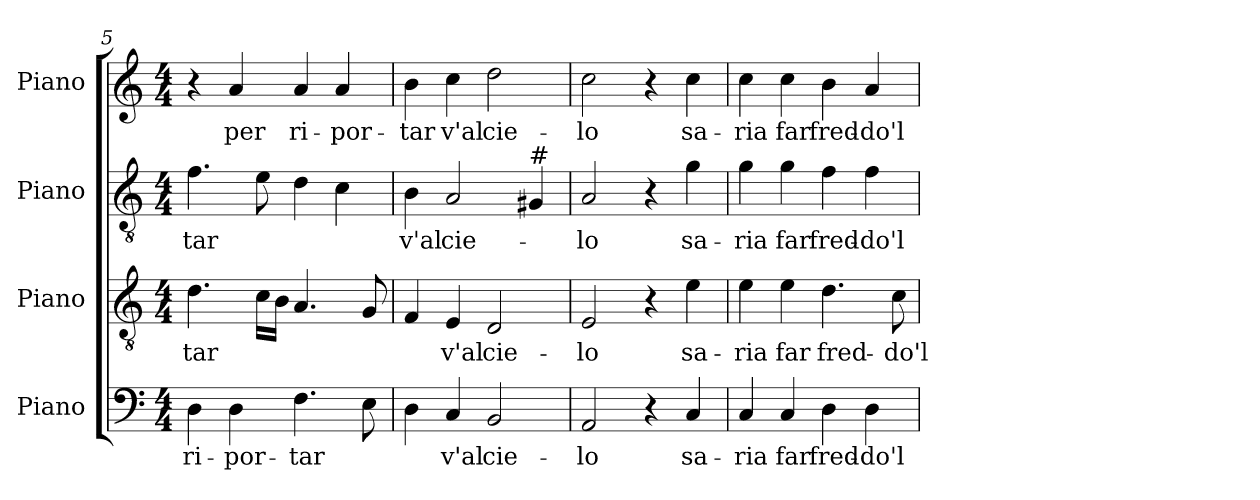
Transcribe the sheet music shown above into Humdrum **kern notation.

**kern	**text	**kern	**text	**kern	**text	**kern	**text
*part4	*part4	*part3	*part3	*part2	*part2	*part1	*part1
*staff4	*staff4	*staff3	*staff3	*staff2	*staff2	*staff1	*staff1
*I"Piano	*	*I"Piano	*	*I"Piano	*	*I"Piano	*
*I'Pno.	*	*I'Pno.	*	*I'Pno.	*	*I'Pno.	*
*clefF4	*	*clefGv2	*	*clefGv2	*	*clefG2	*
*	*	*ITrd7c12	*	*ITrd7c12	*	*	*
*k[]	*	*k[]	*	*k[]	*	*k[]	*
*C:	*	*C:	*	*C:	*	*C:	*
*M4/4	*	*M4/4	*	*M4/4	*	*M4/4	*
=5	=5	=5	=5	=5	=5	=5	=5
!	!LO:LY:b:color=#000000	!	!	!	!	!	!
!	!	!	!LO:LY:b:color=#000000	!	!	!	!
!	!	!	!	!	!LO:LY:b:color=#000000	!	!
4Di\	ri-	4.Di\	-tar	4.Fi\	-tar	4r	.
!	!LO:LY:b:color=#000000	!	!	!	!	!	!
!	!	!	!	!	!	!	!LO:LY:b:color=#000000
4Di\	-por-	.	.	.	.	4ai/	per
.	.	16Ci\LL	.	8Ei\	.	.	.
.	.	16BBi\JJ	.	.	.	.	.
!	!LO:LY:b:color=#000000	!	!	!	!	!	!
!	!	!	!	!	!	!	!LO:LY:b:color=#000000
4.Fi\	-tar	4.AAi/	.	4Di\	.	4ai/	ri-
!	!	!	!	!	!	!	!LO:LY:b:color=#000000
.	.	.	.	4Ci\	.	4ai/	-por-
8Ei\	.	8GGi/	.	.	.	.	.
=6	=6	=6	=6	=6	=6	=6	=6
!	!	!	!	!	!LO:LY:b:color=#000000	!	!
!	!	!	!	!	!	!	!LO:LY:b:color=#000000
4Di\	.	4FFi/	.	4BBi\	v'al	4bi\	-tar
!	!LO:LY:b:color=#000000	!	!	!	!	!	!
!	!	!	!LO:LY:b:color=#000000	!	!	!	!
!	!	!	!	!	!LO:LY:b:color=#000000	!	!
!	!	!	!	!	!	!	!LO:LY:b:color=#000000
4Ci/	v'al	4EEi/	v'al	2AAi/	cie-	4cci\	v'al
!	!LO:LY:b:color=#000000	!	!	!	!	!	!
!	!	!	!LO:LY:b:color=#000000	!	!	!	!
!	!	!	!	!	!	!	!LO:LY:b:color=#000000
2BBi/	cie-	2DDi/	cie-	.	.	2ddi\	cie-
!	!	!	!	!LO:TX:a:t=#	!	!	!
.	.	.	.	4GG#i/	.	.	.
!!LO:LB:g=z
=7	=7	=7	=7	=7	=7	=7	=7
!	!LO:LY:b:color=#000000	!	!	!	!	!	!
!	!	!	!LO:LY:b:color=#000000	!	!	!	!
!	!	!	!	!	!LO:LY:b:color=#000000	!	!
!	!	!	!	!	!	!	!LO:LY:b:color=#000000
2AAi/	-lo	2EEi/	-lo	2AAi/	-lo	2cci\	-lo
4r	.	4r	.	4r	.	4r	.
!	!LO:LY:b:color=#000000	!	!	!	!	!	!
!	!	!	!LO:LY:b:color=#000000	!	!	!	!
!	!	!	!	!	!LO:LY:b:color=#000000	!	!
!	!	!	!	!	!	!	!LO:LY:b:color=#000000
4Ci/	sa-	4Ei\	sa-	4Gi\	sa-	4cci\	sa-
=8	=8	=8	=8	=8	=8	=8	=8
!	!LO:LY:b:color=#000000	!	!	!	!	!	!
!	!	!	!LO:LY:b:color=#000000	!	!	!	!
!	!	!	!	!	!LO:LY:b:color=#000000	!	!
!	!	!	!	!	!	!	!LO:LY:b:color=#000000
4Ci/	-ria	4Ei\	-ria	4Gi\	-ria	4cci\	-ria
!	!LO:LY:b:color=#000000	!	!	!	!	!	!
!	!	!	!LO:LY:b:color=#000000	!	!	!	!
!	!	!	!	!	!LO:LY:b:color=#000000	!	!
!	!	!	!	!	!	!	!LO:LY:b:color=#000000
4Ci/	far	4Ei\	far	4Gi\	far	4cci\	far
!	!LO:LY:b:color=#000000	!	!	!	!	!	!
!	!	!	!LO:LY:b:color=#000000	!	!	!	!
!	!	!	!	!	!LO:LY:b:color=#000000	!	!
!	!	!	!	!	!	!	!LO:LY:b:color=#000000
4Di\	fred-	4.Di\	fred-	4Fi\	fred-	4bi\	fred-
!	!LO:LY:b:color=#000000	!	!	!	!	!	!
!	!	!	!	!	!LO:LY:b:color=#000000	!	!
!	!	!	!	!	!	!	!LO:LY:b:color=#000000
4Di\	-do'l	.	.	4Fi\	-do'l	4ai/	-do'l
!	!	!	!LO:LY:b:color=#000000	!	!	!	!
.	.	8Ci\	-do'l	.	.	.	.
=	=	=	=	=	=	=	=
*-	*-	*-	*-	*-	*-	*-	*-
